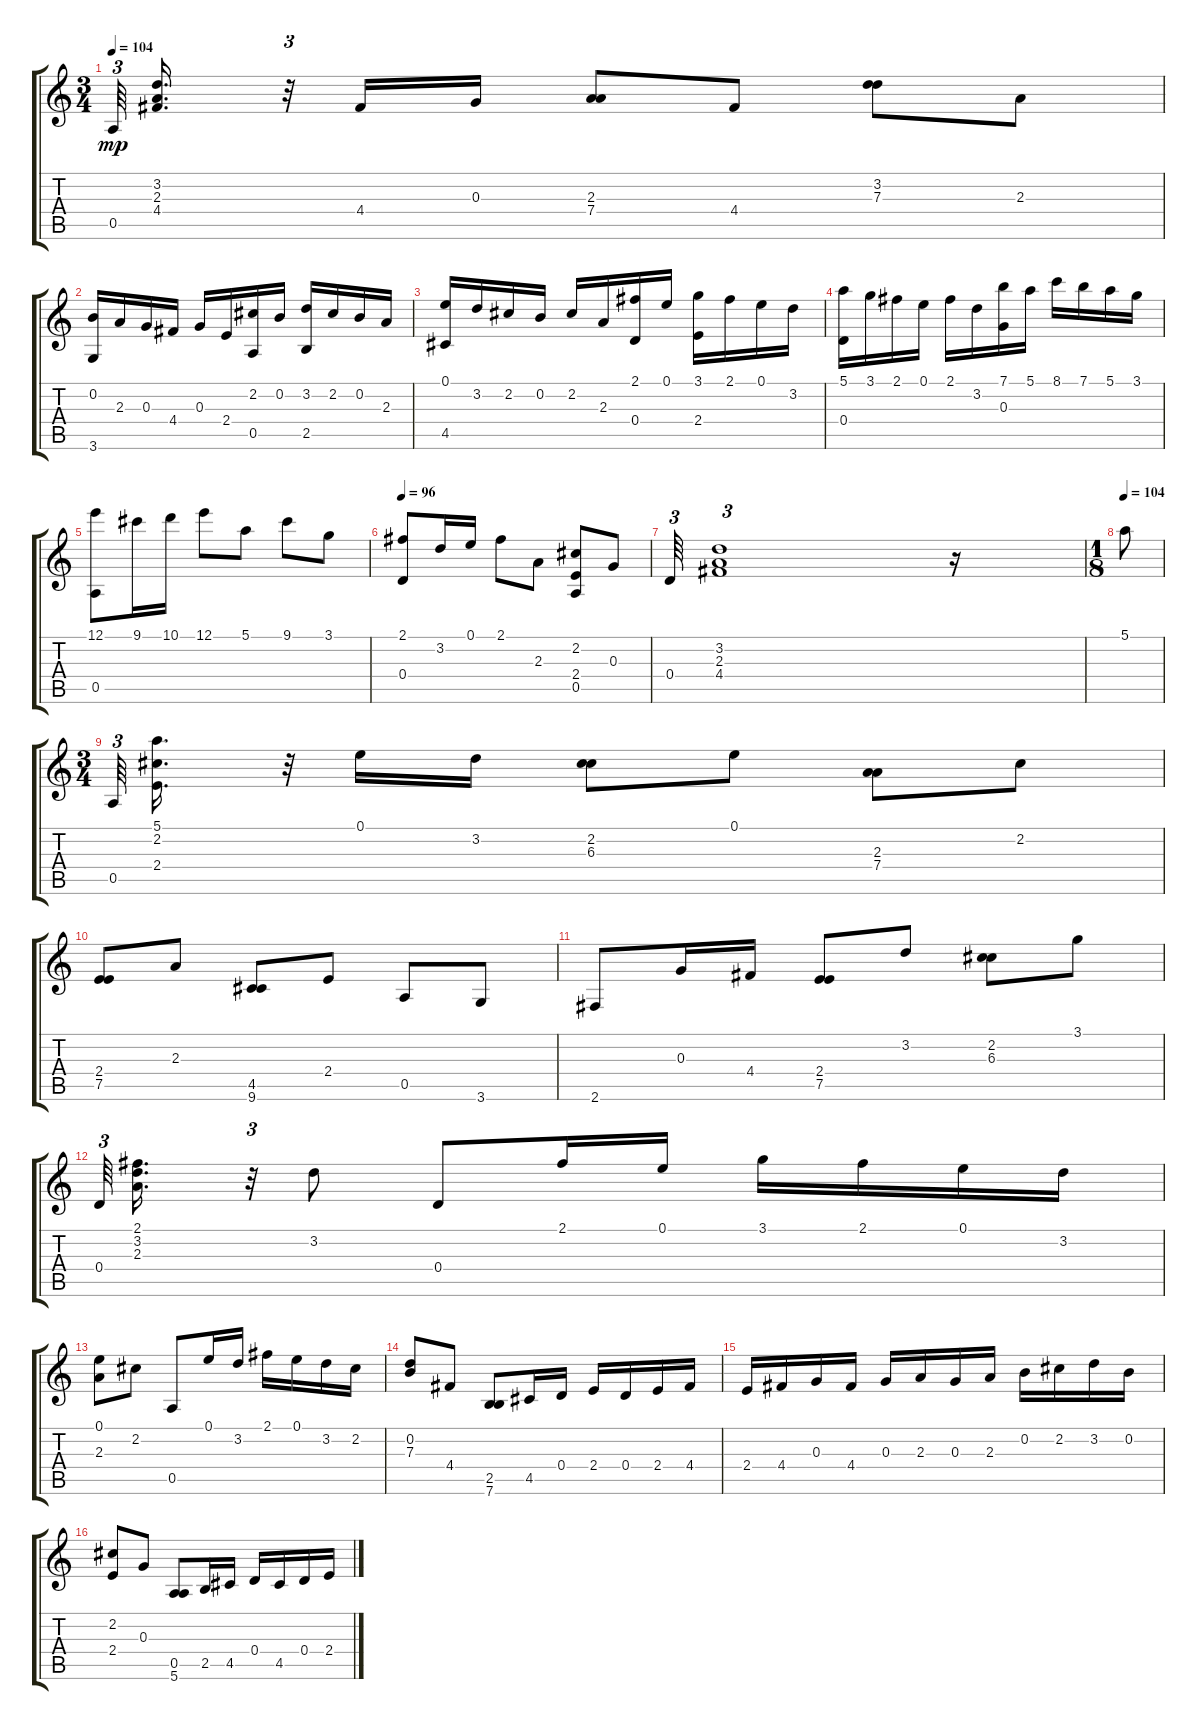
\track "" {instrument acousticguitarnylon}
\staff {score tabs}
\tuning (E4 B3 G3 D3 A2 E2) {hide}
\ts (3 4)
\tempo 104
\clef g2
\ks c
0.5.64{tu (3 2) dy mp} (3.2 2.3 4.4).16{d} r.32{tu (3 2)} 4.4.16 0.3.16 (2.3 7.4).8 4.4.8 (3.2 7.3).8 2.3.8 |
(0.2 3.6).16 2.3.16 0.3.16 4.4.16 0.3.16 2.4.16 (2.2 0.5).16 0.2.16 (3.2 2.5).16 2.2.16 0.2.16 2.3.16 |
(0.1 4.5).16 3.2.16 2.2.16 0.2.16 2.2.16 2.3.16 (2.1 0.4).16 0.1.16 (3.1 2.4).16 2.1.16 0.1.16 3.2.16 |
(5.1 0.4).16 3.1.16 2.1.16 0.1.16 2.1.16 3.2.16 (7.1 0.3).16 5.1.16 8.1.16 7.1.16 5.1.16 3.1.16 |
(12.1 0.5).8 9.1.16 10.1.16 12.1.8 5.1.8 9.1.8 3.1.8 |
\tempo 96
(2.1 0.4).8 3.2.16 0.1.16 2.1.8 2.3.8 (2.2 2.4 0.5).8 0.3.8 |
0.4.64{tu (3 2)} (3.2 2.3 4.4).1{tu (3 2)} r.16 |
\ts (1 8)
\tempo 104
5.1.8 |
\ts (3 4)
0.5.64{tu (3 2)} (5.1 2.2 2.4).16{d} r.32{tu (3 2)} 0.1.16 3.2.16 (2.2 6.3).8 0.1.8 (2.3 7.4).8 2.2.8 |
(2.4 7.5).8 2.3.8 (4.5 9.6).8 2.4.8 0.5.8 3.6.8 |
2.6.8 0.3.16 4.4.16 (2.4 7.5).8 3.2.8 (2.2 6.3).8 3.1.8 |
0.4.64{tu (3 2)} (2.1 3.2 2.3).16{d} r.32{tu (3 2)} 3.2.8 0.4.8 2.1.16 0.1.16 3.1.16 2.1.16 0.1.16 3.2.16 |
(0.1 2.3).8 2.2.8 0.5.8 0.1.16 3.2.16 2.1.16 0.1.16 3.2.16 2.2.16 |
(0.2 7.3).8 4.4.8 (2.5 7.6).8 4.5.16 0.4.16 2.4.16 0.4.16 2.4.16 4.4.16 |
2.4.16 4.4.16 0.3.16 4.4.16 0.3.16 2.3.16 0.3.16 2.3.16 0.2.16 2.2.16 3.2.16 0.2.16 |
(2.2 2.4).8 0.3.8 (0.5 5.6).8 2.5.16 4.5.16 0.4.16 4.5.16 0.4.16 2.4.16
